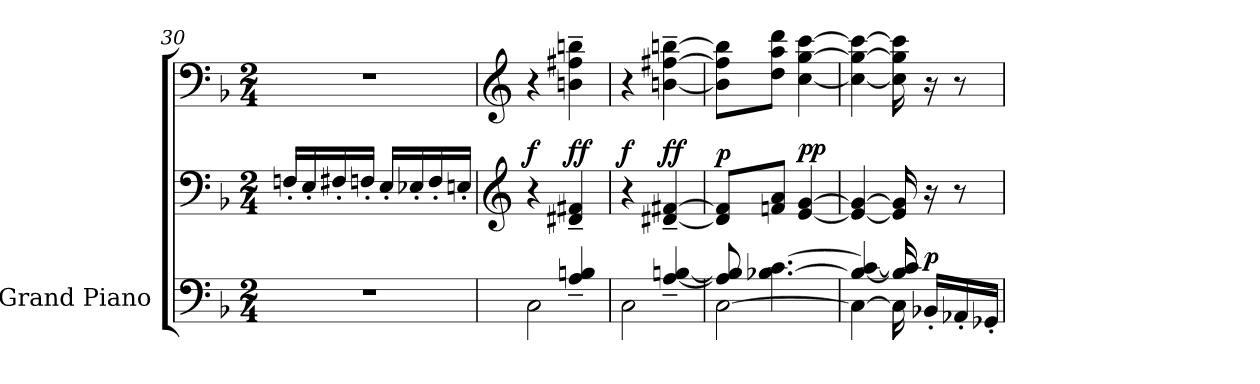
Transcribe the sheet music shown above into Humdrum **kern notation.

**kern	**kern	**kern	**dynam
*part1	*part1	*part1	*part1
*staff3	*staff2	*staff1	*staff1/2/3
*I"Grand Piano	*	*	*
*I'Pno.	*	*	*
*clefF4	*clefF4	*clefF4	*
*k[b-]	*k[b-]	*k[b-]	*
*M2/4	*M2/4	*M2/4	*
=30	=30	=30	=30
2r	16Fn'/LL	2r	.
.	16E'/	.	.
.	16F#X'/	.	.
.	16Fn'/JJ	.	.
.	16E'/LL	.	.
.	16E-X'/	.	.
.	16F'/	.	.
.	16En'/JJ	.	.
=31	=31	=31	=31
*	*clefG2	*clefG2	*
*^	*	*	*
!	!	!	!	!LO:DY:a=2
(>2C\	4ryy	4r	4r	f
!	!	!	!	!LO:DY:a=2
.	4A/~ 4Bn/~	4d#X/~ 4f#X/~	4bn\~ 4ff#X\~ 4bbn\~	ff
=32	=32	=32	=32	=32
!	!	!	!	!LO:DY:a=2
2C\	4ryy	4r	4r	f
!	!	!	!	!LO:DY:a=2
.	[4A/~ [4Bn/~	[4d#X/~ [4f#X/~	[4bn\~ [4ff#X\~ [4bbn\~	ff
=33	=33	=33	=33	=33
*	*^	*	*	*
!	!	!	!	!	!LO:DY:a=2
[2C\	8ryy	8A/] 8B/]	8d#/] 8f#/]L	8b\] 8ff#\] 8bb\]L	p
.	8ryy	[4.B-X\ [4.c\	8fn/ 8a/J	8dd\ 8aa\ 8ddd\J	.
!	!	!	!	!	!LO:DY:a=2
.	4ryy	.	[4e/ [4g/	[4cc\ [4gg\ [4ccc\)	pp
*	*v	*v	*	*	*
=34	=34	=34	=34	=34
4C\_	4B-/_ 4c/_	4e/_ 4g/_	4cc\_ 4gg\_ 4ccc\_	.
16C\]	16B-/] 16c/]	16e/] 16g/]	16cc\] 16gg\] 16ccc\]	.
!	!	!	!	!LO:DY:a=3
8.ryy	16BB-X'/LL	16r	16r	p
.	16AA-X'/	8r	8r	.
.	16GG-X'/JJ	.	.	.
*v	*v	*	*	*
=	=	=	=
*-	*-	*-	*-
